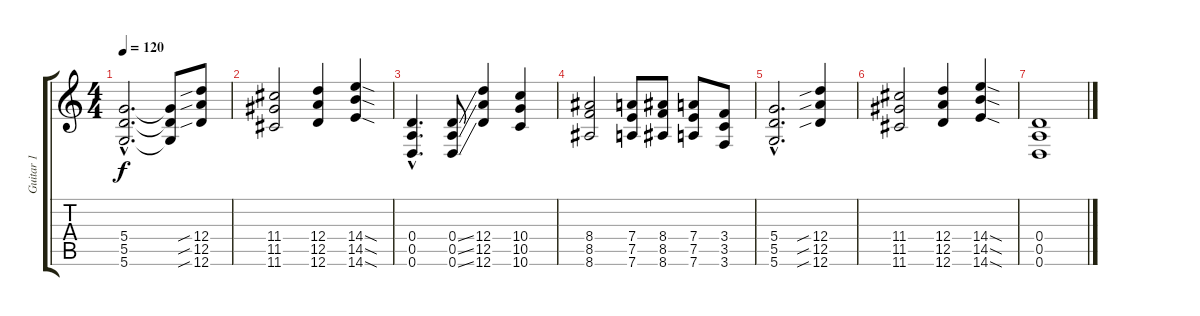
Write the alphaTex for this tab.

\track ("Guitar 1" "Guitar 1") {instrument distortionguitar}
\staff {score tabs}
\tuning (E4 B3 G3 D3 A2 D2) {hide}
\ts (4 4)
\tempo 120
\clef g2
\ks c
(5.4{hac} 5.5{hac} 5.6{hac}).2{d dy f} (5.4{t} 5.5{t} 5.6{t}).8 (12.4{sib} 12.5{sib} 12.6{sib}).8 |
(11.4 11.5 11.6).2 (12.4 12.5 12.6).4 (14.4{sod} 14.5{sod} 14.6{sod}).4 |
(0.4{hac} 0.5{hac} 0.6{hac}).4{d} (0.4{ss} 0.5{ss} 0.6{ss}).8 (12.4 12.5 12.6).4 (10.4 10.5 10.6).4 |
(8.4 8.5 8.6).2 (7.4 7.5 7.6).8 (8.4 8.5 8.6).8 (7.4 7.5 7.6).8 (3.4 3.5 3.6).8 |
(5.4{hac} 5.5{hac} 5.6{hac}).2{d} (12.4{sib} 12.5{sib} 12.6{sib}).4 |
(11.4 11.5 11.6).2 (12.4 12.5 12.6).4 (14.4{sod} 14.5{sod} 14.6{sod}).4 |
(0.4 0.5 0.6).1
